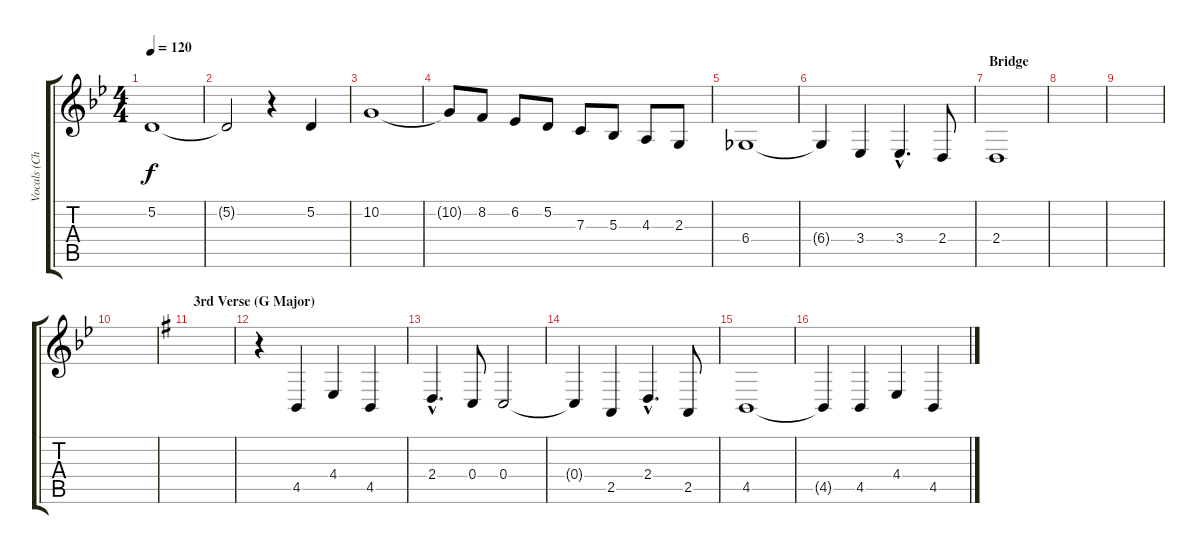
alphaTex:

\track ("Vocals (Christine)" "Vocals (Ch") {instrument oboe}
\staff {score tabs}
\tuning (D4 A3 F3 C3 G2 D2) {hide}
\ts (4 4)
\tempo 120
\clef g2
\ks bb
5.2.1{dy f} |
5.2{t}.2 r.4 5.2.4 |
10.2.1 |
10.2{t}.8 8.2.8 6.2.8 5.2.8 7.3.8 5.3.8 4.3.8 2.3.8 |
6.4.1 |
6.4{t}.4 3.4.4 3.4{hac}.4{d} 2.4.8 |
\section ("" "Bridge")
2.4.1 |
|
|
|
\section ("" "3rd Verse (G Major)")
\ks g
|
r.4 4.5.4 4.4.4 4.5.4 |
2.4{hac}.4{d} 0.4.8 0.4.2 |
0.4{t}.4 2.5.4 2.4{hac}.4{d} 2.5.8 |
4.5.1 |
4.5{t}.4 4.5.4 4.4.4 4.5.4
